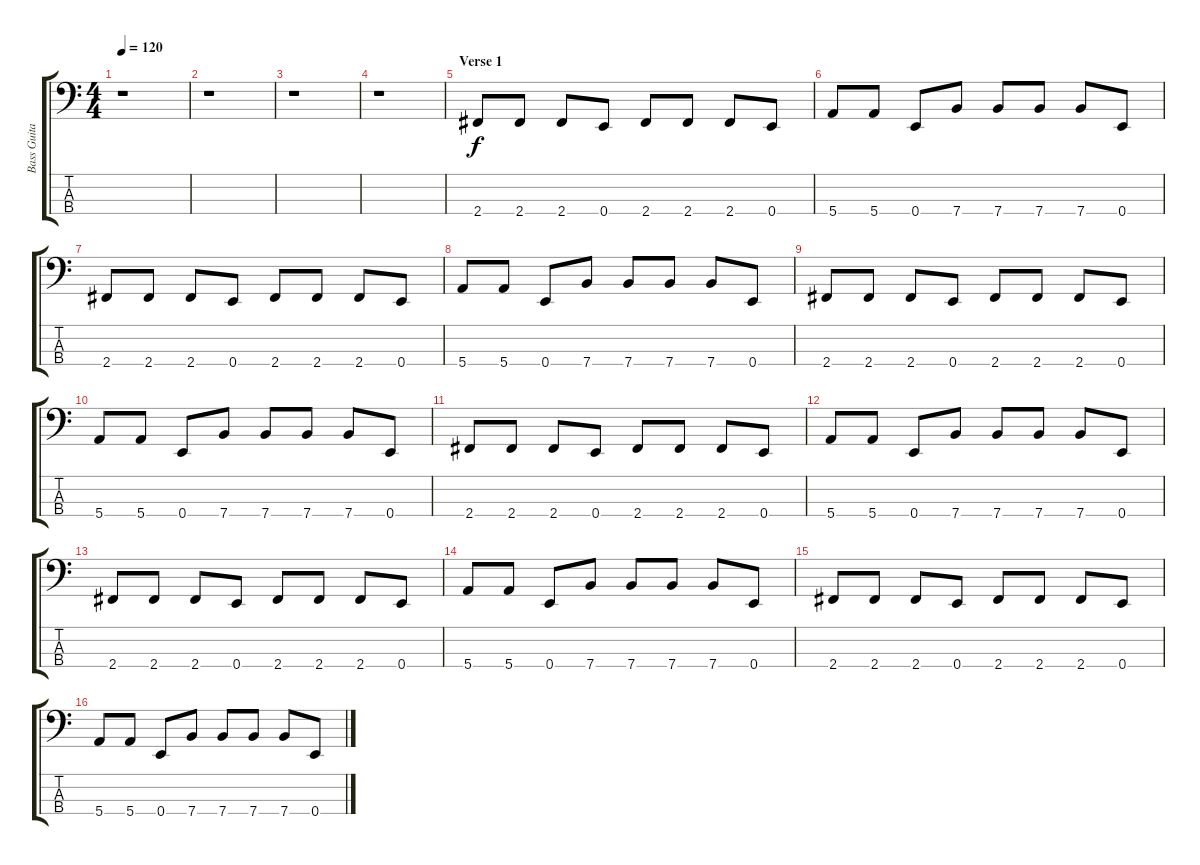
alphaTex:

\track ("Bass Guitar" "Bass Guita") {instrument electricbasspick}
\staff {score tabs}
\tuning (G2 D2 A1 E1) {hide}
\ts (4 4)
\tempo 120
\clef f4
\ks c
r.1{dy f} |
r.1 |
r.1 |
r.1 |
\section ("" "Verse 1")
2.4.8 2.4.8 2.4.8 0.4.8 2.4.8 2.4.8 2.4.8 0.4.8 |
5.4.8 5.4.8 0.4.8 7.4.8 7.4.8 7.4.8 7.4.8 0.4.8 |
2.4.8 2.4.8 2.4.8 0.4.8 2.4.8 2.4.8 2.4.8 0.4.8 |
5.4.8 5.4.8 0.4.8 7.4.8 7.4.8 7.4.8 7.4.8 0.4.8 |
2.4.8 2.4.8 2.4.8 0.4.8 2.4.8 2.4.8 2.4.8 0.4.8 |
5.4.8 5.4.8 0.4.8 7.4.8 7.4.8 7.4.8 7.4.8 0.4.8 |
2.4.8 2.4.8 2.4.8 0.4.8 2.4.8 2.4.8 2.4.8 0.4.8 |
5.4.8 5.4.8 0.4.8 7.4.8 7.4.8 7.4.8 7.4.8 0.4.8 |
2.4.8 2.4.8 2.4.8 0.4.8 2.4.8 2.4.8 2.4.8 0.4.8 |
5.4.8 5.4.8 0.4.8 7.4.8 7.4.8 7.4.8 7.4.8 0.4.8 |
2.4.8 2.4.8 2.4.8 0.4.8 2.4.8 2.4.8 2.4.8 0.4.8 |
5.4.8 5.4.8 0.4.8 7.4.8 7.4.8 7.4.8 7.4.8 0.4.8
